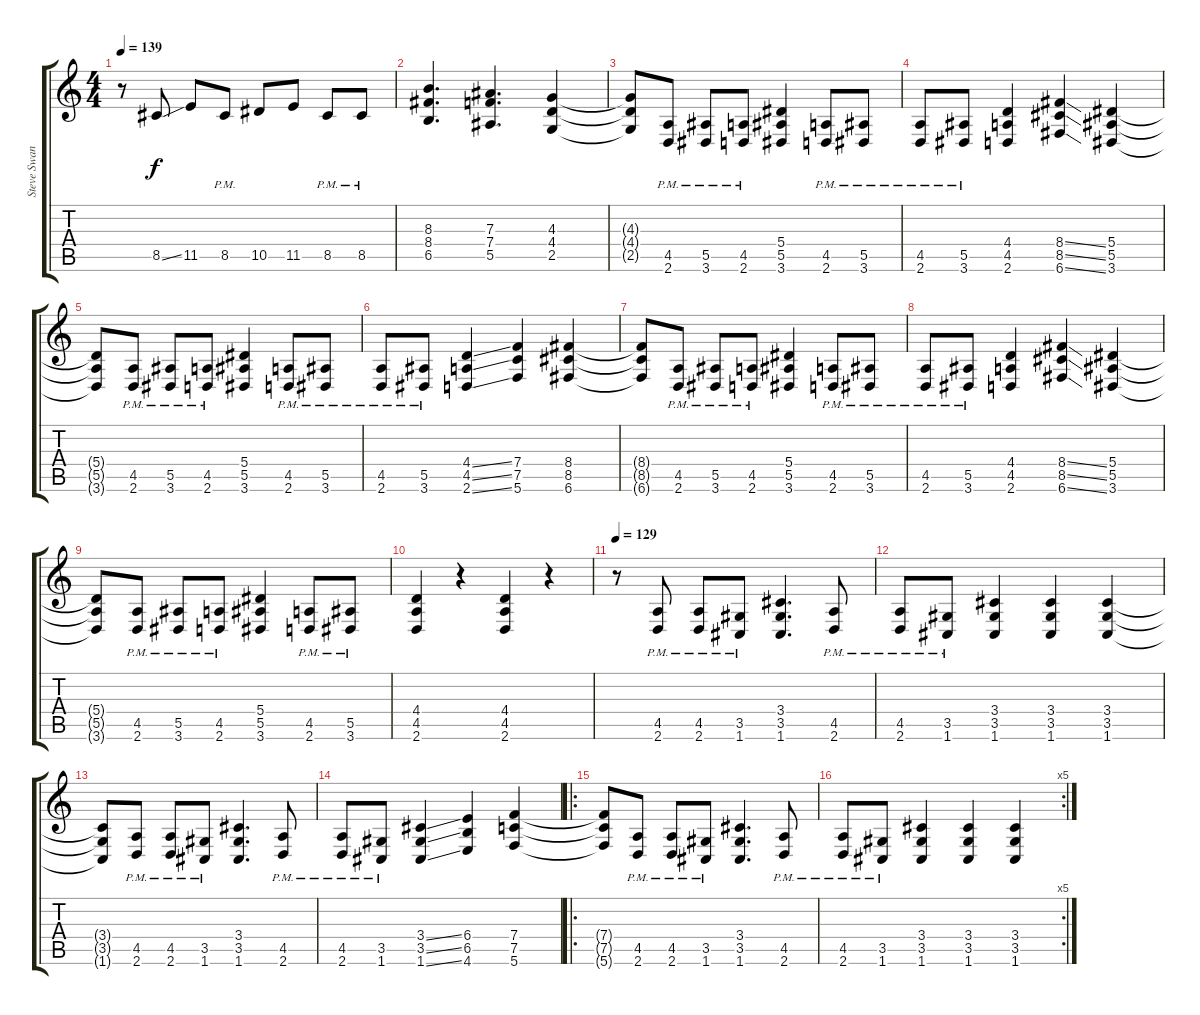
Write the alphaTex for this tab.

\track ("Steve Swanson" "Steve Swan") {instrument distortionguitar}
\staff {score tabs}
\tuning (C4 G3 Eb3 Bb2 F2 C2) {hide}
\ts (4 4)
\tempo 139
\clef g2
\ks c
r.8{dy f} 8.5{ss}.8 11.5.8 8.5{pm}.8 10.5.8 11.5.8 8.5{pm}.8 8.5{pm}.8 |
(8.3 8.4 6.5).4{d} (7.3 7.4 5.5).4{d} (4.3 4.4 2.5).4 |
(4.3{t} 4.4{t} 2.5{t}).8 (4.5{pm} 2.6{pm}).8 (5.5{pm} 3.6{pm}).8 (4.5{pm} 2.6{pm}).8 (5.4 5.5 3.6).4 (4.5{pm} 2.6{pm}).8 (5.5{pm} 3.6{pm}).8 |
(4.5{pm} 2.6{pm}).8 (5.5{pm} 3.6{pm}).8 (4.4 4.5 2.6).4 (8.4{ss} 8.5{ss} 6.6{ss}).4 (5.4 5.5 3.6).4 |
(5.4{t} 5.5{t} 3.6{t}).8 (4.5{pm} 2.6{pm}).8 (5.5{pm} 3.6{pm}).8 (4.5{pm} 2.6{pm}).8 (5.4 5.5 3.6).4 (4.5{pm} 2.6{pm}).8 (5.5{pm} 3.6{pm}).8 |
(4.5{pm} 2.6{pm}).8 (5.5{pm} 3.6{pm}).8 (4.4{ss} 4.5{ss} 2.6{ss}).4 (7.4 7.5 5.6).4 (8.4 8.5 6.6).4 |
(8.4{t} 8.5{t} 6.6{t}).8 (4.5{pm} 2.6{pm}).8 (5.5{pm} 3.6{pm}).8 (4.5{pm} 2.6{pm}).8 (5.4 5.5 3.6).4 (4.5{pm} 2.6{pm}).8 (5.5{pm} 3.6{pm}).8 |
(4.5{pm} 2.6{pm}).8 (5.5{pm} 3.6{pm}).8 (4.4 4.5 2.6).4 (8.4{ss} 8.5{ss} 6.6{ss}).4 (5.4 5.5 3.6).4 |
(5.4{t} 5.5{t} 3.6{t}).8 (4.5{pm} 2.6{pm}).8 (5.5{pm} 3.6{pm}).8 (4.5{pm} 2.6{pm}).8 (5.4 5.5 3.6).4 (4.5{pm} 2.6{pm}).8 (5.5{pm} 3.6{pm}).8 |
(4.4 4.5 2.6).4 r.4 (4.4 4.5 2.6).4 r.4 |
\tempo 129
r.8 (4.5{pm} 2.6{pm}).8 (4.5{pm} 2.6{pm}).8 (3.5{pm} 1.6{pm}).8 (3.4 3.5 1.6).4{d} (4.5{pm} 2.6{pm}).8 |
(4.5{pm} 2.6{pm}).8 (3.5{pm} 1.6{pm}).8 (3.4 3.5 1.6).4 (3.4 3.5 1.6).4 (3.4 3.5 1.6).4 |
(3.4{t} 3.5{t} 1.6{t}).8 (4.5{pm} 2.6{pm}).8 (4.5{pm} 2.6{pm}).8 (3.5{pm} 1.6{pm}).8 (3.4 3.5 1.6).4{d} (4.5{pm} 2.6{pm}).8 |
(4.5{pm} 2.6{pm}).8 (3.5{pm} 1.6{pm}).8 (3.4{ss} 3.5{ss} 1.6{ss}).4 (6.4 6.5 4.6).4 (7.4 7.5 5.6).4 |
\ro
(7.4{t} 7.5{t} 5.6{t}).8 (4.5{pm} 2.6{pm}).8 (4.5{pm} 2.6{pm}).8 (3.5{pm} 1.6{pm}).8 (3.4 3.5 1.6).4{d} (4.5{pm} 2.6{pm}).8 |
\rc 5
(4.5{pm} 2.6{pm}).8 (3.5{pm} 1.6{pm}).8 (3.4 3.5 1.6).4 (3.4 3.5 1.6).4 (3.4 3.5 1.6).4
